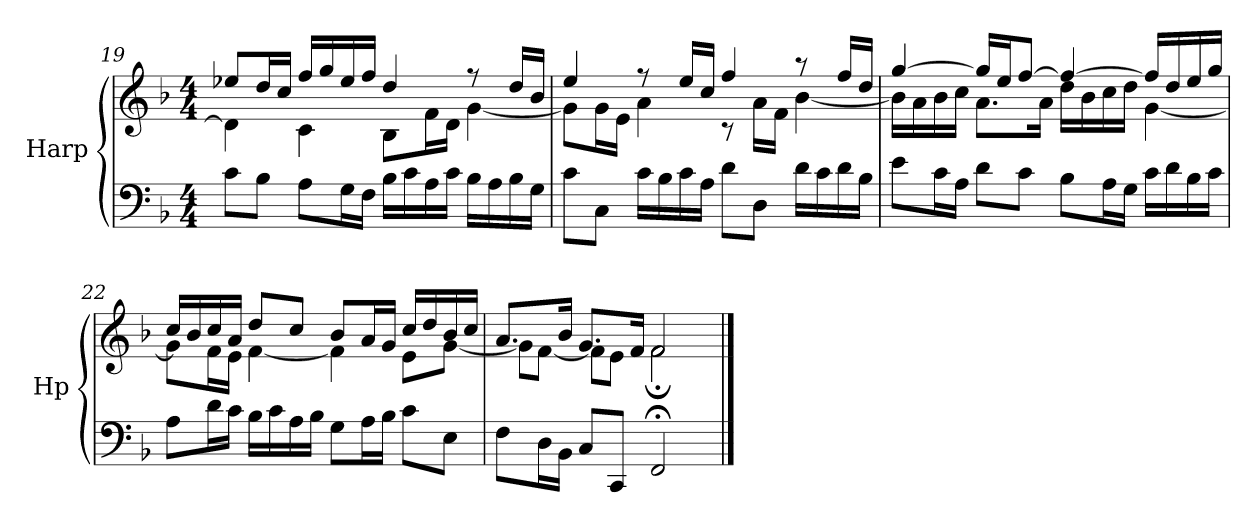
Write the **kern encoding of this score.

**kern	**kern
*part1	*part1
*staff2	*staff1
*I"Harp	*
*I'Hp	*
!!LO:LB:g=z
*clefF4	*clefG2
*k[b-]	*k[b-]
*M4/4	*M4/4
=19	=19
*	*^
8c\L	8ee-X/L	4d\]
8B-\J	16dd/L	.
.	16cc/JJ	.
8A\L	16ff/LL	4c\
.	16gg/	.
16G\L	16ee-/	.
16F\JJ	16ff/JJ	.
16B-\LL	4dd/	8B-\L
16c\	.	.
16A\	.	16f\L
16c\JJ	.	16d\JJ
16B-\LL	8r	[4g\
16A\	.	.
16B-\	16dd/LL	.
16G\JJ	16b-/JJ	.
=20	=20	=20
8c\L	4ee/	8g\L]
8C\J	.	16g\L
.	.	16e\JJ
16c\LL	8r	4a\
16B-\	.	.
16c\	16ee/LL	.
16A\JJ	16cc/JJ	.
8d\L	4ff/	8rc
8D\J	.	16a\LL
.	.	16f\JJ
16d\LL	8r	[4b-\
16c\	.	.
16d\	16ff/LL	.
16B-\JJ	16dd/JJ	.
=21	=21	=21
8e\L	[4gg/	16b-\LL]
.	.	16a\
16c\L	.	16b-\
16A\JJ	.	16cc\JJ
8d\L	16gg/LL]	8.a\L
.	16ee/J	.
8c\J	[8ff/J	.
.	.	16a\Jk
8B-\L	4ff/_	16dd\LL
.	.	16b-\
16A\L	.	16cc\
16G\JJ	.	16dd\JJ
16c\LL	16ff/LL]	[4g\
16d\	16dd/	.
16B-\	16ee/	.
16c\JJ	16gg/JJ	.
!!LO:LB:g=z	!!
=22	=22	=22
8A\L	16cc/LL	8g\L]
.	16b-/	.
16d\L	16cc/	16f\L
16c\JJ	16a/JJ	16e\JJ
16B-\LL	8dd/L	[4f\
16c\	.	.
16A\	8cc/J	.
16B-\JJ	.	.
8G\L	8b-/L	4f\]
16A\L	16a/L	.
16B-\JJ	16g/JJ	.
8c\L	16cc/LL	8e\L
.	16dd/	.
8E\J	16b-/	[8g\J
.	16cc/JJ	.
=23	=23	=23
8F\L	8.a/L	8g\L]
16D\L	.	[8f\J
16BB-\JJ	16b-/Jk	.
8C/L	8.g/L	8f\L]
8CC/J	.	8e\J
.	16f/Jk	.
2FF;/	2f/	2f;\
*	*v	*v
==	==
*-	*-
